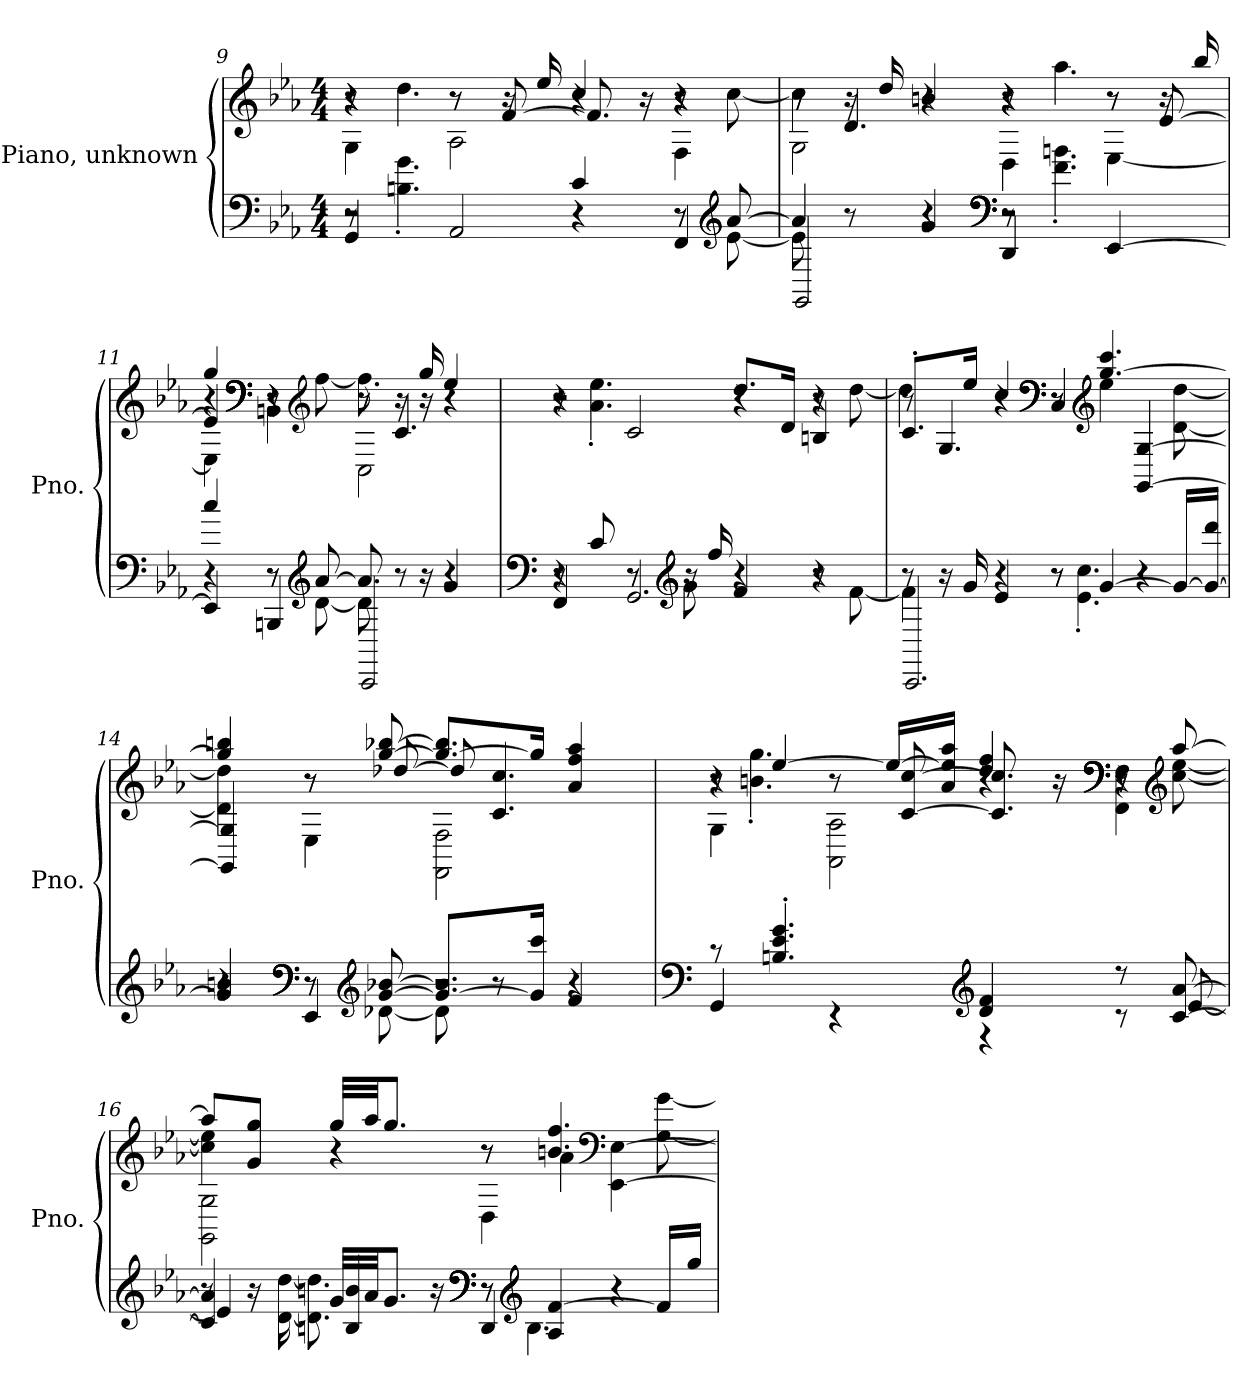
**kern	**kern
*part1	*part1
*staff2	*staff1
*I"Piano, unknown	*
*I'Pno.	*
*clefF4	*clefG2
*k[b-e-a-]	*k[b-e-a-]
*M4/4	*M4/4
=9	=9
*^	*^
*	*^	*	*^
*	*	*	*	*	*^
2r	8r	4GG/	4r	8r	4r	4G\
.	4.Bn\' 4.g\'	.	.	4.dd\	.	.
.	.	2AA-/	8r	.	8r	2A-\
.	.	.	16r	.	[8f/	.
.	.	.	16ee-/	.	.	.
4c/	4r	.	4cc/	4r	8.f/]	.
.	.	.	.	.	16r	.
8r	8r	4FF/	4r	8r	4r	4F\
*clefG2	*	*	*	*	*	*
[8a-/	[8e-\	.	.	[8cc\	.	.
!!LO:LB:g=z	!!	!!	!!
=10	=10	=10	=10	=10	=10	=10
4a-/]	8e-\]	2GG/	8r	4cc\]	8r	2G\
.	8r	.	16r	.	4.d/	.
.	.	.	16dd/	.	.	.
4g/	4r	.	4bn/	4r	.	.
*clefF4	*	*	*	*	*	*
2r	8r	4DD/	4r	8r	4r	4D\
.	4.f\' 4.bn\'	.	.	4.aa-\	.	.
.	.	[4EE-/	8r	.	8r	[4E-\
.	.	.	16r	.	[8e-/	.
.	.	.	16bb-/	.	.	.
=11	=11	=11	=11	=11	=11	=11
4cc/	4r	4EE-/]	4gg/	4r	4e-/]	4E-\]
*	*	*	*clefF4	*	*	*
8r	8r	4BBBn/	4r	8r	4r	4BBn\
*clefG2	*	*	*clefG2	*	*	*
[8a-/	[8d\	.	.	[8ff\	.	.
8.a-/]	8d\]	2CC/	8r	8.ff\]	8r	2C\
.	8r	.	16r	.	4.c/	.
16r	.	.	16gg/	16r	.	.
4g/	4r	.	4ee-/	4r	.	.
*	*	*	*v	*v	*v	*v
!!LO:LB:g=z
=12	=12	=12	=12
*clefF4	*	*	*
*	*	*	*^
*	*	*	*	*^
8r	4r	4FF/	2r	8r	4r
8c/	.	.	.	4.a-\' 4.ee-\'	.
8r	8r	2.GG/	.	.	2c/
*clefG2	*	*	*	*	*
16r	8g\	.	.	.	.
16ff/	.	.	.	.	.
4f/	4r	.	8.dd/L	4r	.
.	.	.	16d/Jk	.	.
4r	8r	.	4r	8r	4Bn/
.	[8f\	.	.	[8dd\	.
=13	=13	=13	=13	=13	=13
8r	4f\]	2.CC/	8.c'/L	4dd\]	8r
16r	.	.	.	.	4.G/
16g/	.	.	16ee-/Jk	.	.
4e-/	4r	.	4cc/	4r	.
*	*	*	*clefF4	*	*
8r	8r	.	8r	8r	4C/
*	*	*	*clefG2	*	*
[4g/	4.e-\' 4.cc\'	.	[4.gg/ 4.ccc/	4ee-\	.
.	.	4r	.	.	[4GG/ [4G/
16g/LL_	.	.	.	[8d\ [8dd\	.
16g/_ 16ddd/JJ	.	.	.	.	.
!!LO:LB:g=z	!!	!!
=14	=14	=14	=14	=14	=14
4g/] 4bn/	4r	4r	4gg/] 4bbn/	4d\] 4dd\]	4GG/] 4G/]
*clefF4	*	*	*	*	*
8r	8r	4EE-/	8r	4E-\	8r
*clefG2	*	*	*	*	*
[8g/ [8b-X/	[8d-X\	.	[8gg/ [8bb-X/	.	[8dd-X/
8.g/_ 8.b-/]L	8d-\]	2r	8.gg/_ 8.bb-/]L	2FF\ 2F\	8dd-/]
.	8r	.	.	.	4.c/ 4.cc/
16g/] 16ccc/Jk	.	.	16gg/Jk]	.	.
4f/	4r	.	4a-/ 4ff/ 4aa-/	.	.
*v	*v	*v	*	*	*
*	*v	*v	*v
=15	=15
*clefF4	*
*^	*^
*	*	*	*^
*	*	*	*	*^
8r	4GG/	8r	8r	4r	4G\
4.Bn/' 4.e-/' 4.g/'	.	[4ee-/	4.bn\' 4.gg\'	.	.
.	4r	.	.	8r	2AA-\ 2A-\
.	.	16ee-/LL_	.	[8c/ [8cc/	.
.	.	16a-/ 16ee-/] 16aa-/JJ	.	.	.
*clefG2	*	*	*	*	*
4d/ 4f/	4r	4dd/ 4ff/	4r	8.c/] 8.cc/]	.
.	.	.	.	16r	.
*	*	*clefF4	*	*	*
8r	8r	8r	8r	4r	4FF\ 4F\
*	*	*clefG2	*	*	*
[8c/ [8a-/	[8e-/	[8aa-/	[8cc\ [8ee-\	.	.
*	*	*	*	*v	*v
!!LO:LB:g=z
=16	=16	=16	=16	=16
*	*^	*	*	*
4c/] 4a-/]	8r	4e-/]	8aa-/L]	4cc\] 4ee-\]	2GG\ 2G\
.	16r	.	8g/ 8gg/J	.	.
.	[16d\ [16dd\	.	.	.	.
32g/LLL	8.d\] 8.dd\]	4Bn/ 4bn/	32gg/LLL	4r	.
32a-/JJ	.	.	32aa-/JJ	.	.
8.g/J	.	.	8.gg/J	.	.
.	16r	.	.	.	.
*clefF4	*	*	*	*	*
8r	8r	4DD/	8r	8r	4D\
*clefG2	*	*	*	*	*
4A-/ [4f/	4.B\	.	4.bn/ 4.ff/	4a-\	.
*	*	*	*clefF4	*	*
.	.	4r	.	.	[4EE-\ [4E-\
16f/LL]	.	.	.	[8G\ [8g\	.
16gg/JJ	.	.	.	.	.
*v	*v	*v	*	*	*
*	*v	*v	*v
=	=
*-	*-
